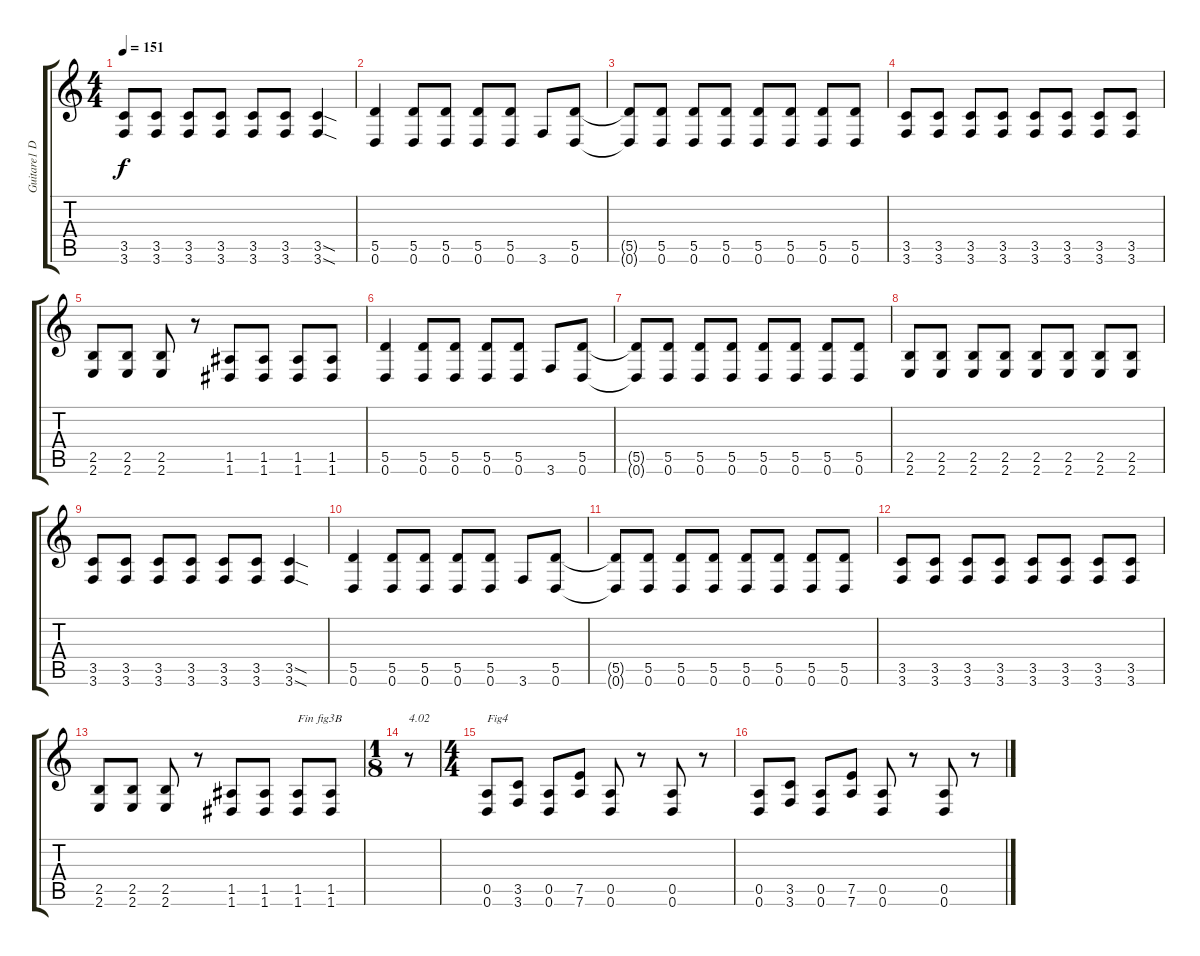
\track ("Guitare1 Dr-D" "Guitare1 D") {instrument distortionguitar}
\staff {score tabs}
\tuning (E4 B3 G3 D3 A2 D2) {hide}
\ts (4 4)
\tempo 151
\clef g2
\ks c
(3.5 3.6).8{dy f} (3.5 3.6).8 (3.5 3.6).8 (3.5 3.6).8 (3.5 3.6).8 (3.5 3.6).8 (3.5{sod} 3.6{sod}).4 |
(5.5 0.6).4 (5.5 0.6).8 (5.5 0.6).8 (5.5 0.6).8 (5.5 0.6).8 3.6.8 (5.5 0.6).8 |
(5.5{t} 0.6{t}).8 (5.5 0.6).8 (5.5 0.6).8 (5.5 0.6).8 (5.5 0.6).8 (5.5 0.6).8 (5.5 0.6).8 (5.5 0.6).8 |
(3.5 3.6).8 (3.5 3.6).8 (3.5 3.6).8 (3.5 3.6).8 (3.5 3.6).8 (3.5 3.6).8 (3.5 3.6).8 (3.5 3.6).8 |
(2.5 2.6).8 (2.5 2.6).8 (2.5 2.6).8 r.8 (1.5 1.6).8 (1.5 1.6).8 (1.5 1.6).8 (1.5 1.6).8 |
(5.5 0.6).4 (5.5 0.6).8 (5.5 0.6).8 (5.5 0.6).8 (5.5 0.6).8 3.6.8 (5.5 0.6).8 |
(5.5{t} 0.6{t}).8 (5.5 0.6).8 (5.5 0.6).8 (5.5 0.6).8 (5.5 0.6).8 (5.5 0.6).8 (5.5 0.6).8 (5.5 0.6).8 |
(2.5 2.6).8 (2.5 2.6).8 (2.5 2.6).8 (2.5 2.6).8 (2.5 2.6).8 (2.5 2.6).8 (2.5 2.6).8 (2.5 2.6).8 |
(3.5 3.6).8 (3.5 3.6).8 (3.5 3.6).8 (3.5 3.6).8 (3.5 3.6).8 (3.5 3.6).8 (3.5{sod} 3.6{sod}).4 |
(5.5 0.6).4 (5.5 0.6).8 (5.5 0.6).8 (5.5 0.6).8 (5.5 0.6).8 3.6.8 (5.5 0.6).8 |
(5.5{t} 0.6{t}).8 (5.5 0.6).8 (5.5 0.6).8 (5.5 0.6).8 (5.5 0.6).8 (5.5 0.6).8 (5.5 0.6).8 (5.5 0.6).8 |
(3.5 3.6).8 (3.5 3.6).8 (3.5 3.6).8 (3.5 3.6).8 (3.5 3.6).8 (3.5 3.6).8 (3.5 3.6).8 (3.5 3.6).8 |
(2.5 2.6).8 (2.5 2.6).8 (2.5 2.6).8 r.8 (1.5 1.6).8 (1.5 1.6).8 (1.5 1.6).8{txt "Fin fig3B"} (1.5 1.6).8 |
\ts (1 8)
r.8{txt "4.02"} |
\ts (4 4)
(0.5 0.6).8{txt "Fig4"} (3.5 3.6).8 (0.5 0.6).8 (7.5 7.6).8 (0.5 0.6).8 r.8 (0.5 0.6).8 r.8 |
(0.5 0.6).8 (3.5 3.6).8 (0.5 0.6).8 (7.5 7.6).8 (0.5 0.6).8 r.8 (0.5 0.6).8 r.8
